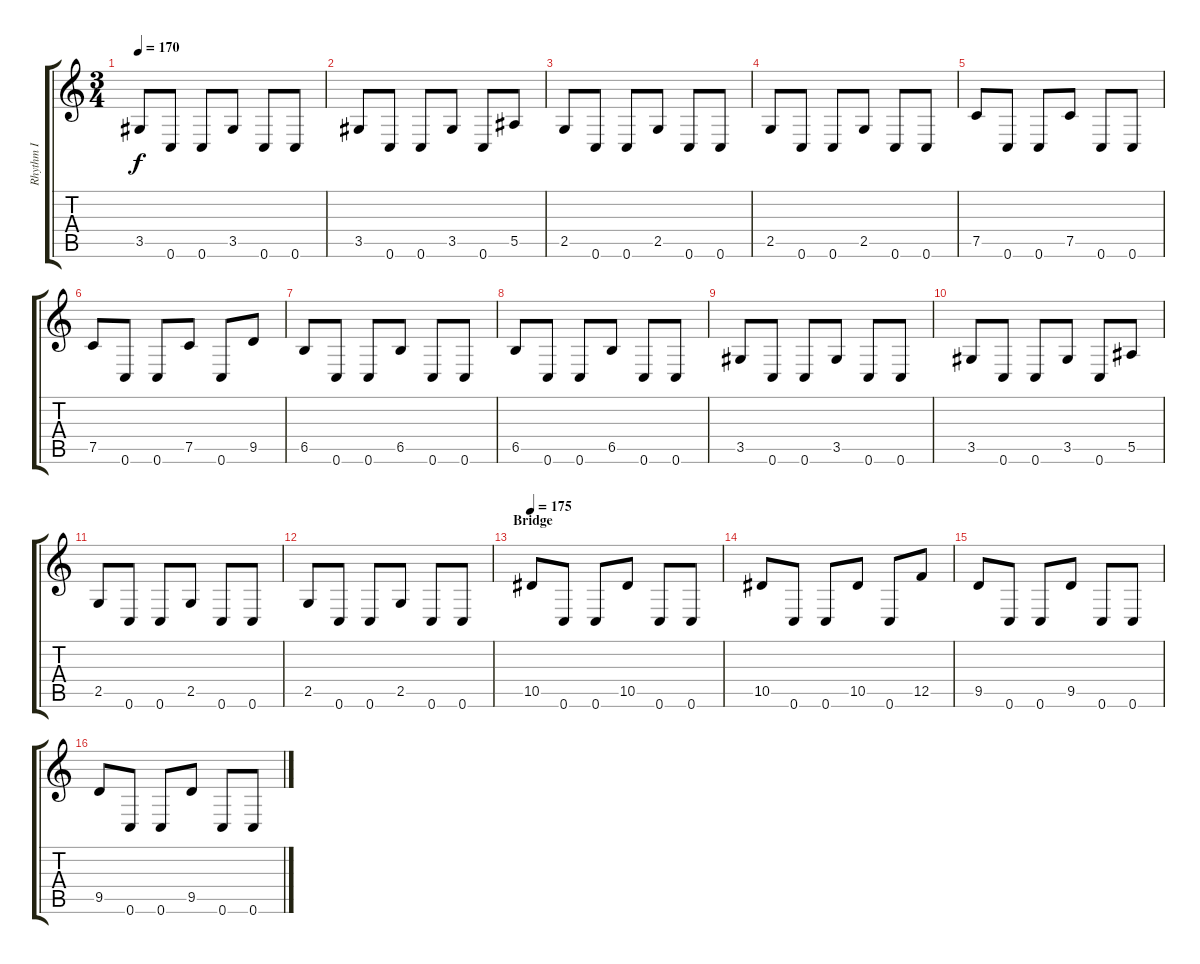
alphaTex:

\track ("Rhythm I" "Rhythm I") {instrument distortionguitar}
\staff {score tabs}
\tuning (C4 G3 Eb3 Bb2 F2 C2) {hide}
\ts (3 4)
\tempo 170
\clef g2
\ks c
3.5.8{dy f} 0.6.8 0.6.8 3.5.8 0.6.8 0.6.8 |
3.5.8 0.6.8 0.6.8 3.5.8 0.6.8 5.5.8 |
2.5.8 0.6.8 0.6.8 2.5.8 0.6.8 0.6.8 |
2.5.8 0.6.8 0.6.8 2.5.8 0.6.8 0.6.8 |
7.5.8 0.6.8 0.6.8 7.5.8 0.6.8 0.6.8 |
7.5.8 0.6.8 0.6.8 7.5.8 0.6.8 9.5.8 |
6.5.8 0.6.8 0.6.8 6.5.8 0.6.8 0.6.8 |
6.5.8 0.6.8 0.6.8 6.5.8 0.6.8 0.6.8 |
3.5.8 0.6.8 0.6.8 3.5.8 0.6.8 0.6.8 |
3.5.8 0.6.8 0.6.8 3.5.8 0.6.8 5.5.8 |
2.5.8 0.6.8 0.6.8 2.5.8 0.6.8 0.6.8 |
2.5.8 0.6.8 0.6.8 2.5.8 0.6.8 0.6.8 |
\section ("" "Bridge")
\tempo 175
10.5.8 0.6.8 0.6.8 10.5.8 0.6.8 0.6.8 |
10.5.8 0.6.8 0.6.8 10.5.8 0.6.8 12.5.8 |
9.5.8 0.6.8 0.6.8 9.5.8 0.6.8 0.6.8 |
9.5.8 0.6.8 0.6.8 9.5.8 0.6.8 0.6.8
